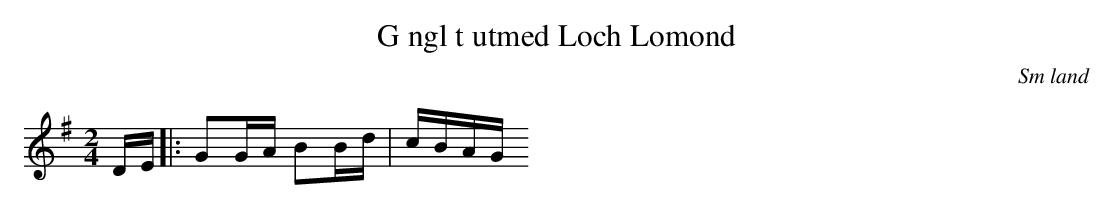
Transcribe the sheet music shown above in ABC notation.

X:1
T:G ngl t utmed Loch Lomond
O:Sm land
M:2/4
L:1/8
K:G
D/2E/2|:GG/2A/2 BB/2d/2| c/2B/2A/2G/2
